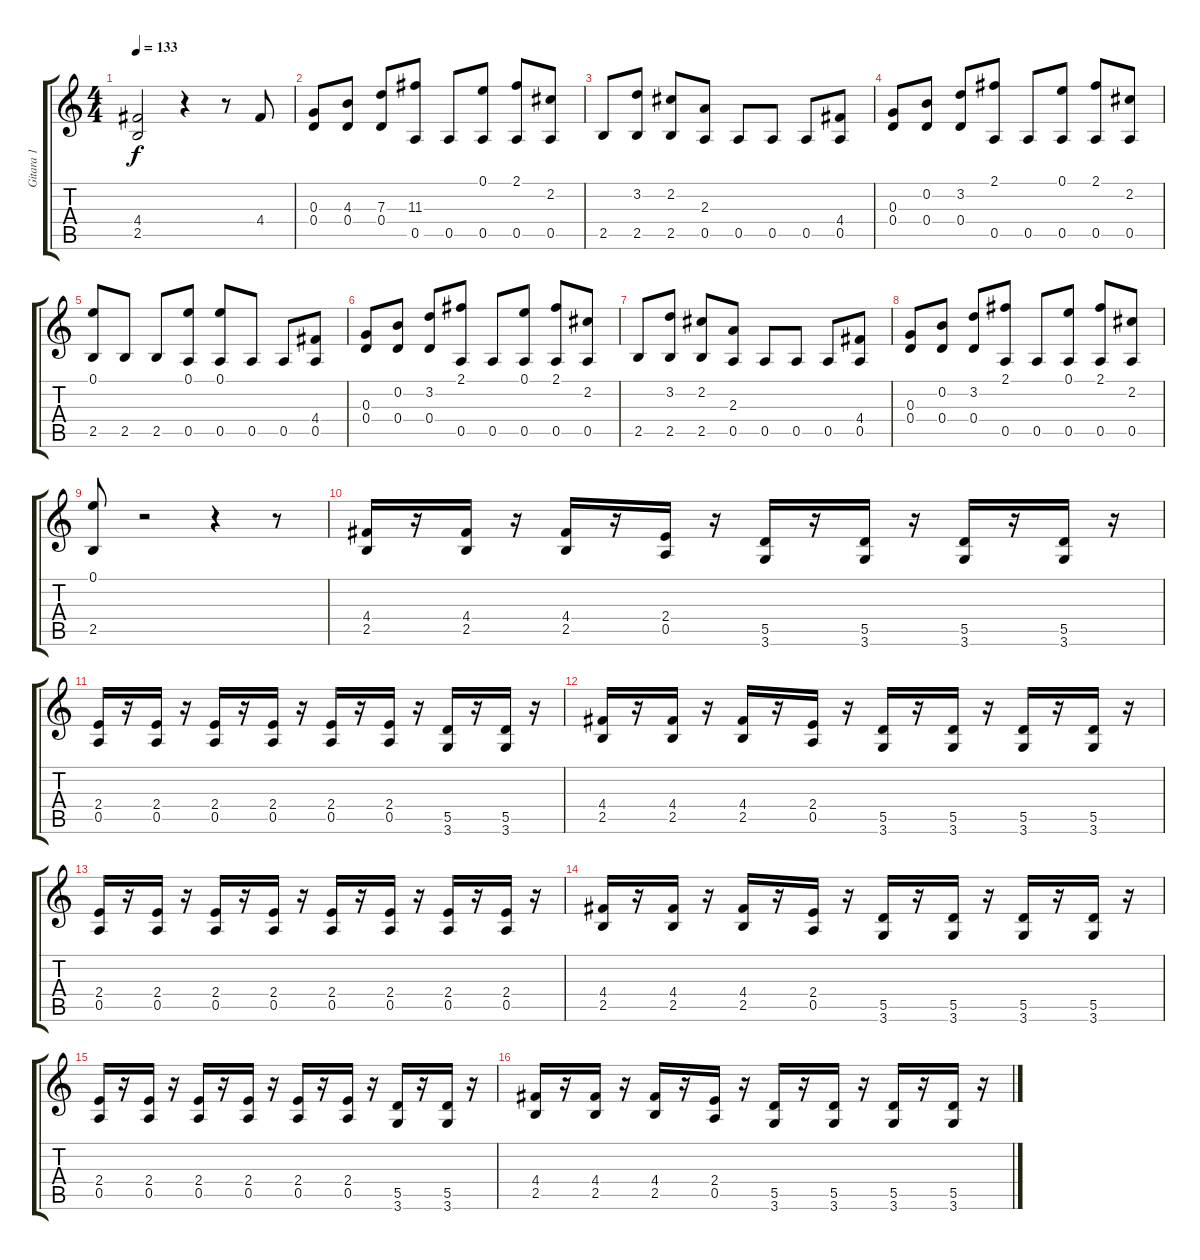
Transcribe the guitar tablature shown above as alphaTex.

\track ("Gitara 1" "Gitara 1") {instrument acousticguitarsteel}
\staff {score tabs}
\tuning (E4 B3 G3 D3 A2 E2) {hide}
\ts (4 4)
\tempo 133
\clef g2
\ks c
(4.4 2.5).2{dy f} r.4 r.8 4.4.8 |
(0.3 0.4).8 (4.3 0.4).8 (7.3 0.4).8 (11.3 0.5).8 0.5.8 (0.1 0.5).8 (2.1 0.5).8 (2.2 0.5).8 |
2.5.8 (3.2 2.5).8 (2.2 2.5).8 (2.3 0.5).8 0.5.8 0.5.8 0.5.8 (4.4 0.5).8 |
(0.3 0.4).8 (0.2 0.4).8 (3.2 0.4).8 (2.1 0.5).8 0.5.8 (0.1 0.5).8 (2.1 0.5).8 (2.2 0.5).8 |
(0.1 2.5).8 2.5.8 2.5.8 (0.1 0.5).8 (0.1 0.5).8 0.5.8 0.5.8 (4.4 0.5).8 |
(0.3 0.4).8 (0.2 0.4).8 (3.2 0.4).8 (2.1 0.5).8 0.5.8 (0.1 0.5).8 (2.1 0.5).8 (2.2 0.5).8 |
2.5.8 (3.2 2.5).8 (2.2 2.5).8 (2.3 0.5).8 0.5.8 0.5.8 0.5.8 (4.4 0.5).8 |
(0.3 0.4).8 (0.2 0.4).8 (3.2 0.4).8 (2.1 0.5).8 0.5.8 (0.1 0.5).8 (2.1 0.5).8 (2.2 0.5).8 |
(0.1 2.5).8 r.2 r.4 r.8 |
(4.4 2.5).16 r.16 (4.4 2.5).16 r.16 (4.4 2.5).16 r.16 (2.4 0.5).16 r.16 (5.5 3.6).16 r.16 (5.5 3.6).16 r.16 (5.5 3.6).16 r.16 (5.5 3.6).16 r.16 |
(2.4 0.5).16 r.16 (2.4 0.5).16 r.16 (2.4 0.5).16 r.16 (2.4 0.5).16 r.16 (2.4 0.5).16 r.16 (2.4 0.5).16 r.16 (5.5 3.6).16 r.16 (5.5 3.6).16 r.16 |
(4.4 2.5).16 r.16 (4.4 2.5).16 r.16 (4.4 2.5).16 r.16 (2.4 0.5).16 r.16 (5.5 3.6).16 r.16 (5.5 3.6).16 r.16 (5.5 3.6).16 r.16 (5.5 3.6).16 r.16 |
(2.4 0.5).16 r.16 (2.4 0.5).16 r.16 (2.4 0.5).16 r.16 (2.4 0.5).16 r.16 (2.4 0.5).16 r.16 (2.4 0.5).16 r.16 (2.4 0.5).16 r.16 (2.4 0.5).16 r.16 |
(4.4 2.5).16 r.16 (4.4 2.5).16 r.16 (4.4 2.5).16 r.16 (2.4 0.5).16 r.16 (5.5 3.6).16 r.16 (5.5 3.6).16 r.16 (5.5 3.6).16 r.16 (5.5 3.6).16 r.16 |
(2.4 0.5).16 r.16 (2.4 0.5).16 r.16 (2.4 0.5).16 r.16 (2.4 0.5).16 r.16 (2.4 0.5).16 r.16 (2.4 0.5).16 r.16 (5.5 3.6).16 r.16 (5.5 3.6).16 r.16 |
(4.4 2.5).16 r.16 (4.4 2.5).16 r.16 (4.4 2.5).16 r.16 (2.4 0.5).16 r.16 (5.5 3.6).16 r.16 (5.5 3.6).16 r.16 (5.5 3.6).16 r.16 (5.5 3.6).16 r.16
